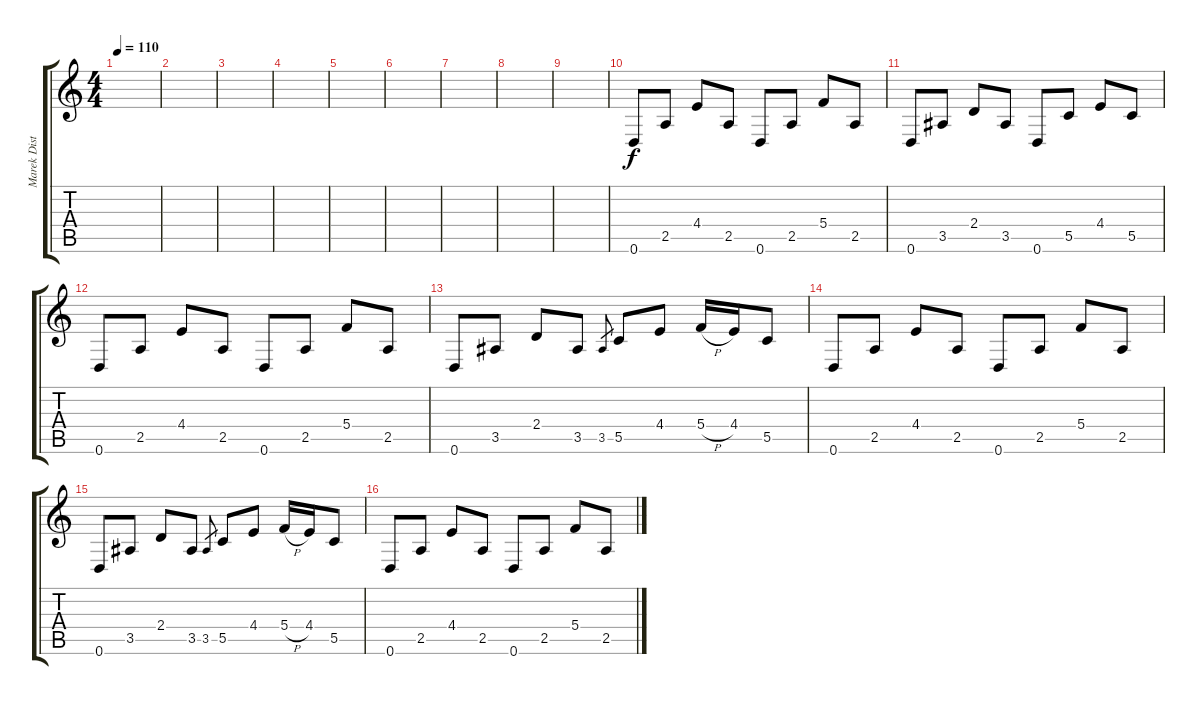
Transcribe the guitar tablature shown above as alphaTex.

\track ("Marek Dist" "Marek Dist") {instrument distortionguitar}
\staff {score tabs}
\tuning (D4 A3 F3 C3 G2 D2) {hide}
\ts (4 4)
\tempo 110
\tempo 120
\tempo 110
\clef g2
\ks c
|
|
|
|
|
|
|
|
|
0.6.8 2.5.8 4.4.8 2.5.8 0.6.8 2.5.8 5.4.8 2.5.8 |
0.6.8 3.5.8 2.4.8 3.5.8 0.6.8 5.5.8 4.4.8 5.5.8 |
0.6.8 2.5.8 4.4.8 2.5.8 0.6.8 2.5.8 5.4.8 2.5.8 |
0.6.8 3.5.8 2.4.8 3.5.8 3.5.8{gr} 5.5.8 4.4.8 5.4{h}.16 4.4.16 5.5.8 |
0.6.8 2.5.8 4.4.8 2.5.8 0.6.8 2.5.8 5.4.8 2.5.8 |
0.6.8 3.5.8 2.4.8 3.5.8 3.5.8{gr} 5.5.8 4.4.8 5.4{h}.16 4.4.16 5.5.8 |
0.6.8 2.5.8 4.4.8 2.5.8 0.6.8 2.5.8 5.4.8 2.5.8
